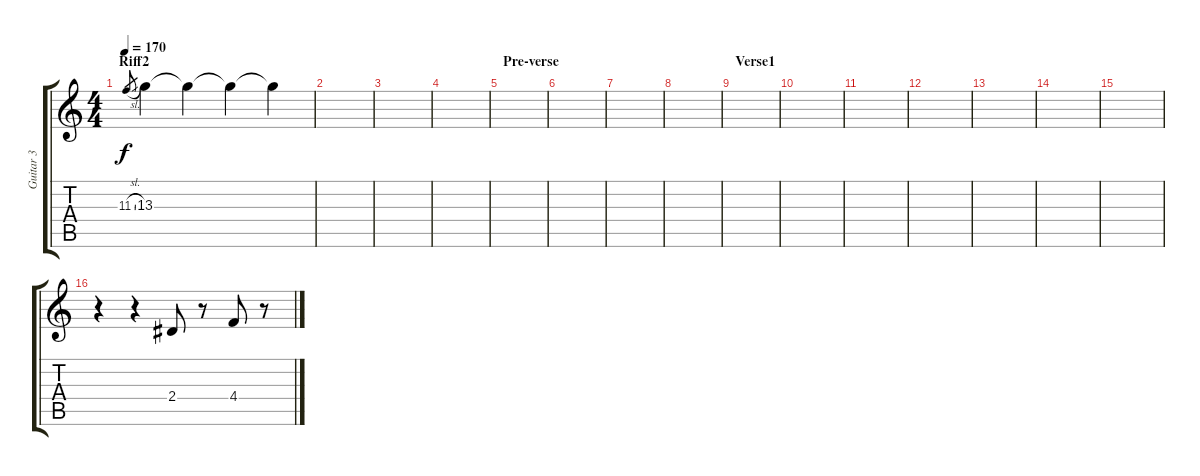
\track ("Guitar 3" "Guitar 3") {instrument distortionguitar}
\staff {score tabs}
\tuning (Eb4 Bb3 Gb3 Db3 Ab2 Eb2) {hide}
\ts (4 4)
\section ("" "Riff2")
\tempo 170
\clef g2
\ks c
11.3{sl}.8{gr dy f} 13.3.4 13.3{t}.4 13.3{t}.4 13.3{t}.4 |
|
|
|
\section ("" "Pre-verse")
|
|
|
|
\section ("" "Verse1")
|
|
|
|
|
|
|
r.4 r.4 2.4.8 r.8 4.4.8 r.8
